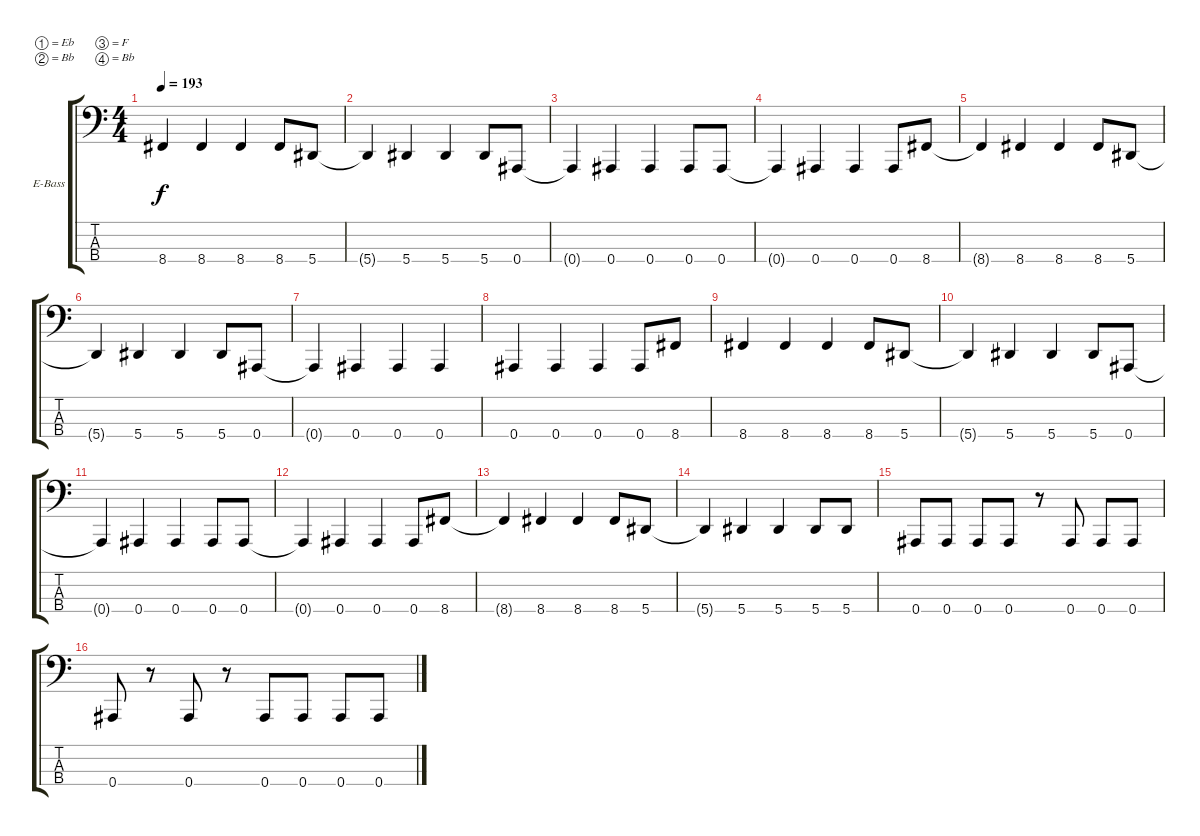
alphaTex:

\bracketExtendMode groupsimilarinstruments
\firstSystemTrackNameOrientation horizontal
\otherSystemsTrackNameOrientation horizontal
\track ("Matt Kean" "E-Bass") {instrument electricbassfinger}
\staff {score tabs}
\tuning (Eb2 Bb1 F1 Bb0)
\ts (4 4)
\tempo 193
\clef f4
\ks c
8.4.4{dy f} 8.4.4 8.4.4 8.4.8 5.4.8 |
5.4{t}.4 5.4.4 5.4.4 5.4.8 0.4.8 |
0.4{t}.4 0.4.4 0.4.4 0.4.8 0.4.8 |
0.4{t}.4 0.4.4 0.4.4 0.4.8 8.4.8 |
8.4{t}.4 8.4.4 8.4.4 8.4.8 5.4.8 |
5.4{t}.4 5.4.4 5.4.4 5.4.8 0.4.8 |
0.4{t}.4 0.4.4 0.4.4 0.4.4 |
0.4.4 0.4.4 0.4.4 0.4.8 8.4.8 |
8.4.4 8.4.4 8.4.4 8.4.8 5.4.8 |
5.4{t}.4 5.4.4 5.4.4 5.4.8 0.4.8 |
0.4{t}.4 0.4.4 0.4.4 0.4.8 0.4.8 |
0.4{t}.4 0.4.4 0.4.4 0.4.8 8.4.8 |
8.4{t}.4 8.4.4 8.4.4 8.4.8 5.4.8 |
5.4{t}.4 5.4.4 5.4.4 5.4.8 5.4.8 |
0.4.8 0.4.8 0.4.8 0.4.8 r.8 0.4.8 0.4.8 0.4.8 |
0.4.8 r.8 0.4.8 r.8 0.4.8 0.4.8 0.4.8 0.4.8
